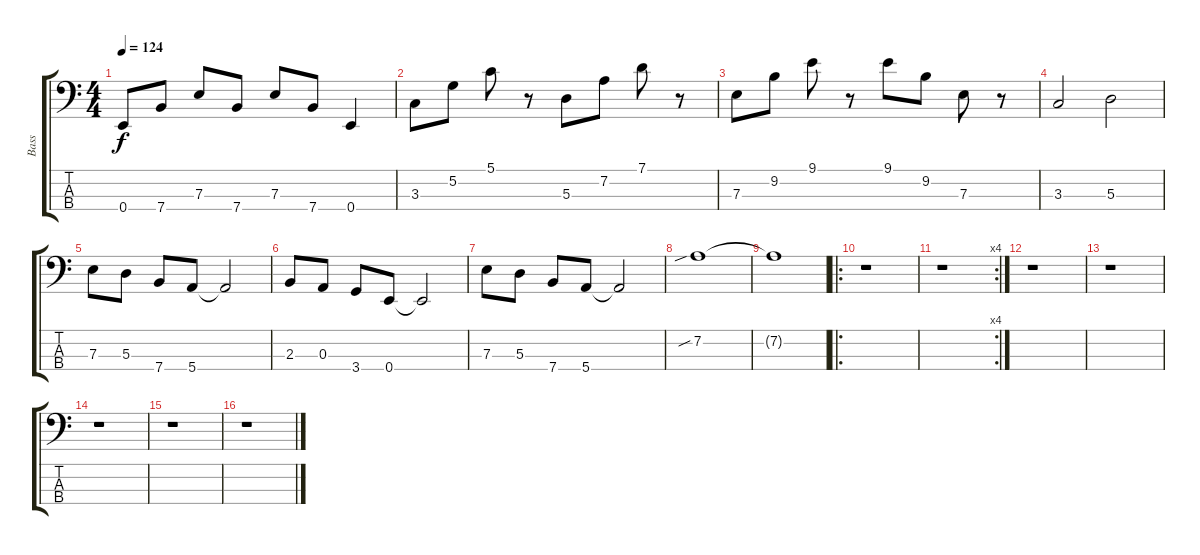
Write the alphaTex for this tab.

\track ("Bass" "Bass") {instrument electricbassfinger}
\staff {score tabs}
\tuning (G2 D2 A1 E1) {hide}
\ts (4 4)
\tempo 124
\clef f4
\ks c
0.4.8{dy f} 7.4.8 7.3.8 7.4.8 7.3.8 7.4.8 0.4.4 |
3.3.8 5.2.8 5.1.8 r.8 5.3.8 7.2.8 7.1.8 r.8 |
7.3.8 9.2.8 9.1.8 r.8 9.1.8 9.2.8 7.3.8 r.8 |
3.3.2 5.3.2 |
7.3.8 5.3.8 7.4.8 5.4.8 5.4{t}.2 |
2.3.8 0.3.8 3.4.8 0.4.8 0.4{t}.2 |
7.3.8 5.3.8 7.4.8 5.4.8 5.4{t}.2 |
7.2{sib}.1 |
7.2{t}.1 |
\ro
r.1 |
\rc 4
r.1 |
r.1 |
r.1 |
r.1 |
r.1 |
r.1
